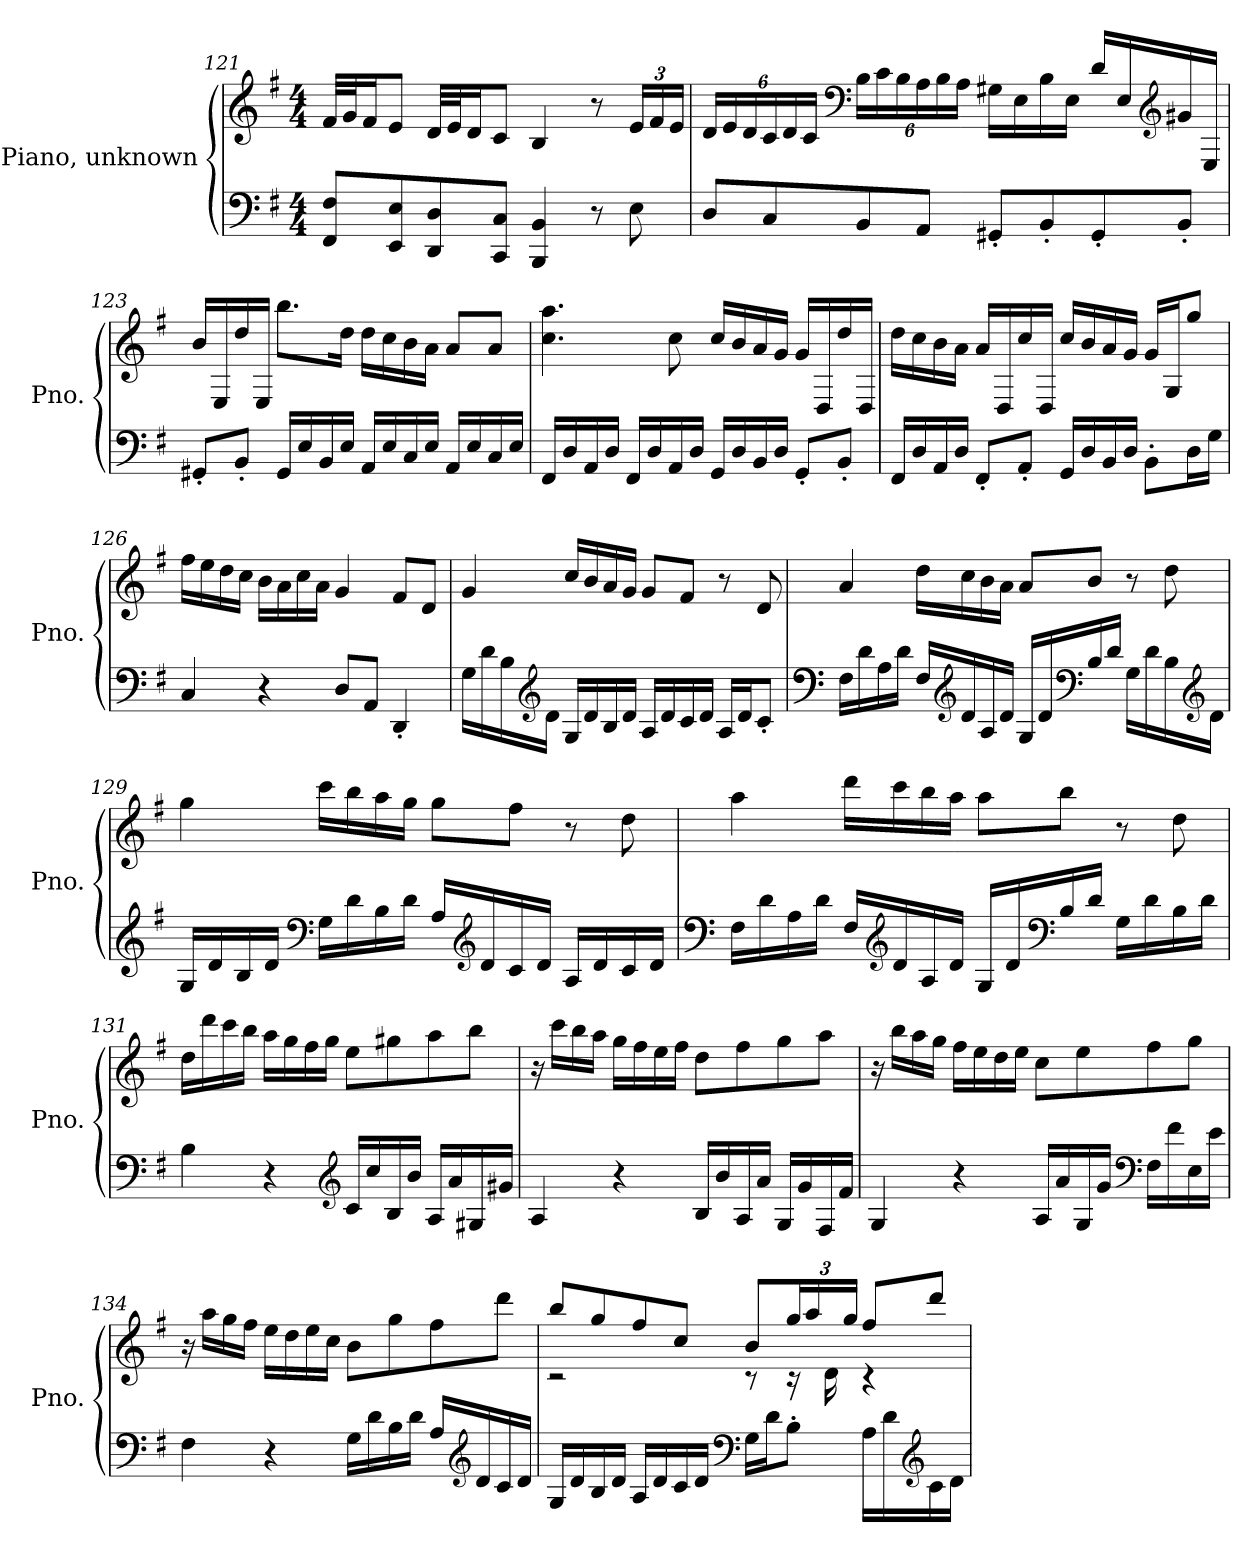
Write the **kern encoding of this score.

**kern	**kern
*part1	*part1
*staff2	*staff1
*I"Piano, unknown	*
*I'Pno.	*
!!LO:LB:g=z
*clefF4	*clefG2
*k[f#]	*k[f#]
*M4/4	*M4/4
=121	=121
8FF#/ 8F#/L	32f#/LLL
.	32g/J
.	16f#/J
8EE/ 8E/	8e/J
8DD/ 8D/	32d/LLL
.	32e/J
.	16d/J
8CC/ 8C/J	8c/J
4BBB/ 4BB/	4B/
8r	8r
*	*Xbrackettup
8E\	24e/LL
.	24f#/
.	24e/JJ
=122	=122
8D/L	24d/LL
.	24e/
.	24d/
8C/	24c/
.	24d/
.	24c/JJ
*	*clefF4
8BB/	24B\LL
.	24c\
.	24B\
8AA/J	24A\
.	24B\
.	24A\JJ
8GG#X'/L	16G#X\LL
.	16E\
8BB'/	16B\
.	16E\JJ
8GG#'/	16d/LL
.	16E/
*	*clefG2
8BB'/J	16g#X/
.	16E/JJ
!!LO:LB:g=z
=123	=123
8GG#X'/L	16b/LL
.	16E/
8BB'/J	16dd/
.	16E/JJ
16GG#/LL	8.bb\L
16E/	.
16BB/	.
16E/JJ	16dd\Jk
16AA/LL	16dd\LL
16E/	16cc\
16C/	16b\
16E/JJ	16a\JJ
16AA/LL	8a/L
16E/	.
16C/	8a/J
16E/JJ	.
=124	=124
16FF#/LL	4.cc\ 4.aa\
16D/	.
16AA/	.
16D/JJ	.
16FF#/LL	.
16D/	.
16AA/	8cc\
16D/JJ	.
16GG/LL	16cc/LL
16D/	16b/
16BB/	16a/
16D/JJ	16g/JJ
8GG'/L	16g/LL
.	16D/
8BB'/J	16dd/
.	16D/JJ
!!LO:LB:g=z
=125	=125
16FF#/LL	16dd\LL
16D/	16cc\
16AA/	16b\
16D/JJ	16a\JJ
8FF#'/L	16a/LL
.	16D/
8AA'/J	16cc/
.	16D/JJ
16GG/LL	16cc/LL
16D/	16b/
16BB/	16a/
16D/JJ	16g/JJ
8BB'\L	16g/LL
.	16G/J
16D\L	8gg/J
16G\JJ	.
=126	=126
4C/	16ff#\LL
.	16ee\
.	16dd\
.	16cc\JJ
4r	16b\LL
.	16a\
.	16cc\
.	16a\JJ
8D/L	4g/
8AA/J	.
4DD'/	8f#/L
.	8d/J
=127	=127
16G\LL	4g/
16d\	.
16B\	.
*clefG2	*
16d\JJ	.
16G/LL	16cc/LL
16d/	16b/
16B/	16a/
16d/JJ	16g/JJ
16A/LL	8g/L
16d/	.
16c/	8f#/J
16d/JJ	.
16A/LL	8r
16d/J	.
8c'/J	8d/
!!LO:LB:g=z
=128	=128
*clefF4	*
16F#\LL	4a/
16d\	.
16A\	.
16d\JJ	.
16F#/LL	16dd\LL
*clefG2	*
16d/	16cc\
16A/	16b\
16d/JJ	16a\JJ
16G/LL	8a/L
16d/	.
*clefF4	*
16B/	8b/J
16d/JJ	.
16G\LL	8r
16d\	.
16B\	8dd\
*clefG2	*
16d\JJ	.
=129	=129
16G/LL	4gg\
16d/	.
16B/	.
16d/JJ	.
*clefF4	*
16G\LL	16ccc\LL
16d\	16bb\
16B\	16aa\
16d\JJ	16gg\JJ
16A/LL	8gg\L
*clefG2	*
16d/	.
16c/	8ff#\J
16d/JJ	.
16A/LL	8r
16d/	.
16c/	8dd\
16d/JJ	.
!!LO:PB:g=z
=130	=130
*clefF4	*
16F#\LL	4aa\
16d\	.
16A\	.
16d\JJ	.
16F#/LL	16ddd\LL
*clefG2	*
16d/	16ccc\
16A/	16bb\
16d/JJ	16aa\JJ
16G/LL	8aa\L
16d/	.
*clefF4	*
16B/	8bb\J
16d/JJ	.
16G\LL	8r
16d\	.
16B\	8dd\
16d\JJ	.
=131	=131
4B\	16dd\LL
.	16ddd\
.	16ccc\
.	16bb\JJ
4r	16aa\LL
.	16gg\
.	16ff#\
.	16gg\JJ
*clefG2	*
16c/LL	8ee\L
16cc/	.
16B/	8gg#X\
16b/JJ	.
16A/LL	8aa\
16a/	.
16G#X/	8bb\J
16g#X/JJ	.
!!LO:LB:g=z
=132	=132
4A/	16r
.	16ccc\LL
.	16bb\
.	16aa\JJ
4r	16gg\LL
.	16ff#\
.	16ee\
.	16ff#\JJ
16B/LL	8dd\L
16b/	.
16A/	8ff#\
16a/JJ	.
16G/LL	8gg\
16g/	.
16F#/	8aa\J
16f#/JJ	.
=133	=133
4G/	16r
.	16bb\LL
.	16aa\
.	16gg\JJ
4r	16ff#\LL
.	16ee\
.	16dd\
.	16ee\JJ
16A/LL	8cc\L
16a/	.
16G/	8ee\
16g/JJ	.
*clefF4	*
16F#\LL	8ff#\
16f#\	.
16E\	8gg\J
16e\JJ	.
!!LO:LB:g=z
=134	=134
4F#\	16r
.	16aa\LL
.	16gg\
.	16ff#\JJ
4r	16ee\LL
.	16dd\
.	16ee\
.	16cc\JJ
16G\LL	8b\L
16d\	.
16B\	8gg\
16d\JJ	.
16A/LL	8ff#\
*clefG2	*
16d/	.
16c/	8ddd\J
16d/JJ	.
=135	=135
*	*^
16G/LL	8bb/L	2r
16d/	.	.
16B/	8gg/	.
16d/JJ	.	.
16A/LL	8ff#/	.
16d/	.	.
16c/	8cc/J	.
16d/JJ	.	.
*clefF4	*	*
16G\LL	8b/L	8r
16d\J	.	.
8B'\J	24gg/L	16r
.	24aa/	.
.	.	16d\
.	24gg/JJ	.
16A\LL	8ff#/L	4r
16d\	.	.
*clefG2	*	*
16c\	8ddd/J	.
16d\JJ	.	.
*	*v	*v
=	=
*-	*-
